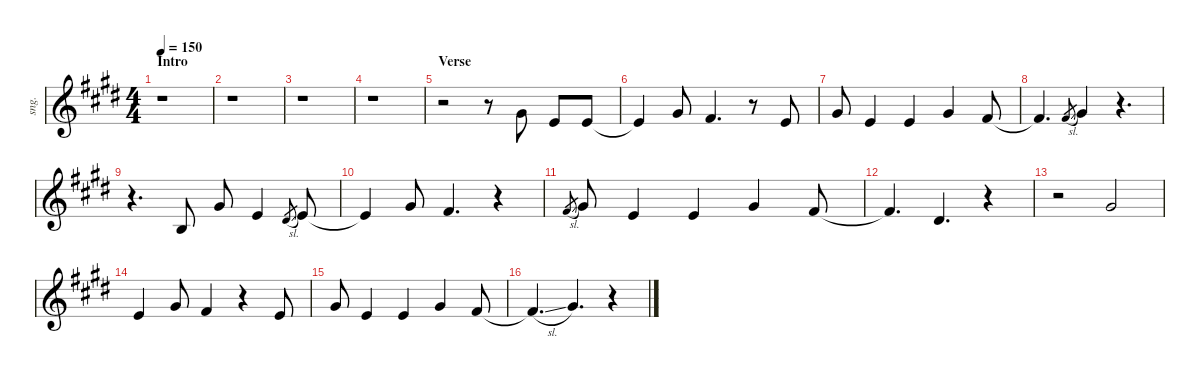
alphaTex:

\defaultSystemsLayout 4
\hideDynamics
\bracketExtendMode nobrackets
\otherSystemsTrackNameOrientation horizontal
\track ("Vocals - G. \"Sting\" Summers" "sng.") {instrument lead6voice}
\staff {score}
\tuning (E4 B3 G3 D3 A2 E2)
\ts (4 4)
\section ("" "Intro")
\tempo 150
\clef g2
\ks c#minor
r.1{dy mf instrument lead6voice beam Down} |
r.1{beam Down} |
r.1{beam Down} |
r.1{beam Down} |
\section ("" "Verse")
r.2{beam Down} r.8{beam Down} 4.1{acc #}.8{beam Up} 0.1{acc forcenatural}.8{beam Up} 0.1{acc forcenatural}.8{beam Up} |
0.1{t acc forcenatural}.4{beam Up} 4.1{acc #}.8{beam Up} 2.1{acc #}.4{d beam Up} r.8{beam Up} 0.1{acc forcenatural}.8{beam Up} |
4.1{acc #}.8{beam Up} 0.1{acc forcenatural}.4{beam Up} 0.1{acc forcenatural}.4{beam Up} 4.1{acc #}.4{beam Up} 2.1{acc #}.8{beam Up} |
2.1{t acc #}.4{d beam Up} 2.1{sl acc #}.8{gr beam Up} 4.1{acc #}.4{beam Up} r.4{d beam Up} |
r.4{d beam Down} 0.2{acc forcenatural}.8{beam Up} 4.1{acc #}.8{beam Up} 0.1{acc forcenatural}.4{beam Up} 4.2{sl acc #}.8{gr beam Up} 5.2{acc forcenatural}.8{beam Up} |
5.2{t acc forcenatural}.4{beam Up} 4.1{acc #}.8{beam Up} 2.1{acc #}.4{d beam Up} r.4{beam Up} |
2.1{sl acc #}.8{gr beam Up} 4.1{acc #}.8{beam Up} 0.1{acc forcenatural}.4{beam Up} 0.1{acc forcenatural}.4{beam Up} 4.1{acc #}.4{beam Up} 2.1{acc #}.8{beam Up} |
2.1{t acc #}.4{d beam Up} 4.2{acc #}.4{d beam Up} r.4{beam Up} |
r.2{beam Down} 4.1{acc #}.2{beam Up} |
0.1{acc forcenatural}.4{beam Up} 4.1{acc #}.8{beam Up} 2.1{acc #}.4{beam Up} r.4{beam Up} 0.1{acc forcenatural}.8{beam Up} |
4.1{acc #}.8{beam Up} 0.1{acc forcenatural}.4{beam Up} 0.1{acc forcenatural}.4{beam Up} 4.1{acc #}.4{beam Up} 2.1{acc #}.8{beam Up} |
2.1{sl t acc #}.4{d beam Up} 4.1{acc #}.4{d beam Up} r.4{beam Up}
